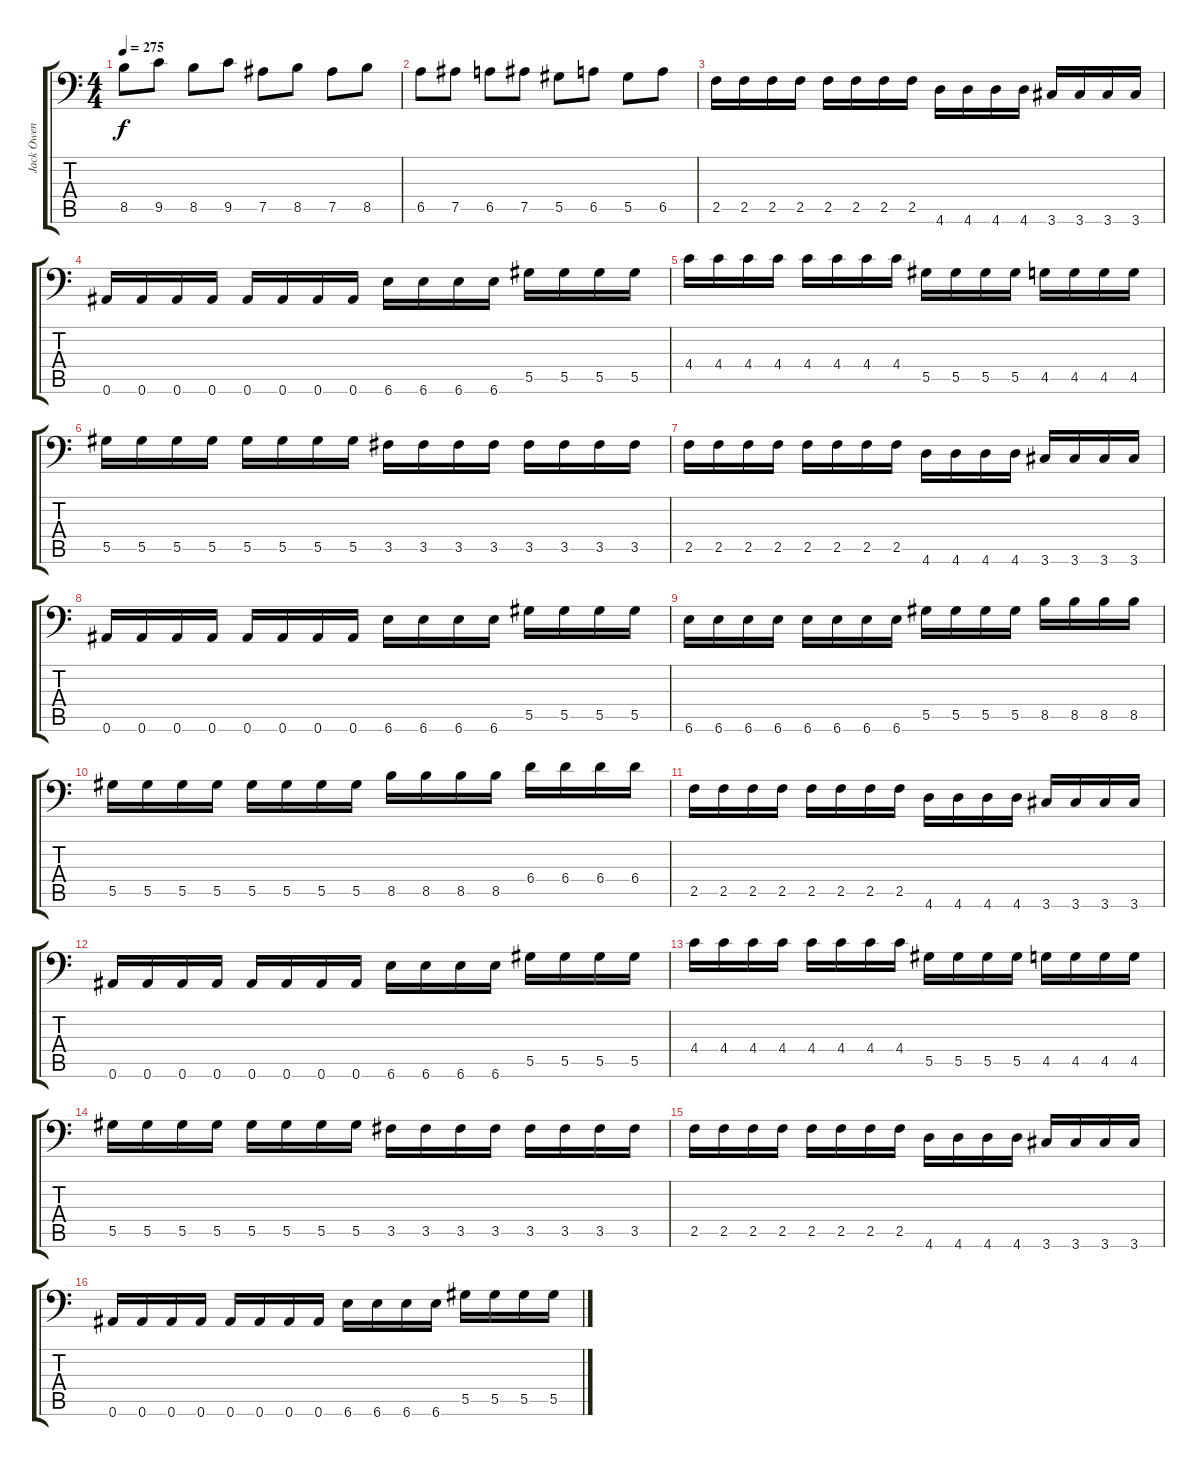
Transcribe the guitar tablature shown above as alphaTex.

\track ("Jack Owen" "Jack Owen") {instrument distortionguitar}
\staff {score tabs}
\tuning (Bb3 F3 Db3 Ab2 Eb2 Bb1) {hide}
\ts (4 4)
\tempo 275
\clef f4
\ks c
8.5.8{dy f} 9.5.8 8.5.8 9.5.8 7.5.8 8.5.8 7.5.8 8.5.8 |
6.5.8 7.5.8 6.5.8 7.5.8 5.5.8 6.5.8 5.5.8 6.5.8 |
2.5.16 2.5.16 2.5.16 2.5.16 2.5.16 2.5.16 2.5.16 2.5.16 4.6.16 4.6.16 4.6.16 4.6.16 3.6.16 3.6.16 3.6.16 3.6.16 |
0.6.16 0.6.16 0.6.16 0.6.16 0.6.16 0.6.16 0.6.16 0.6.16 6.6.16 6.6.16 6.6.16 6.6.16 5.5.16 5.5.16 5.5.16 5.5.16 |
4.4.16 4.4.16 4.4.16 4.4.16 4.4.16 4.4.16 4.4.16 4.4.16 5.5.16 5.5.16 5.5.16 5.5.16 4.5.16 4.5.16 4.5.16 4.5.16 |
5.5.16 5.5.16 5.5.16 5.5.16 5.5.16 5.5.16 5.5.16 5.5.16 3.5.16 3.5.16 3.5.16 3.5.16 3.5.16 3.5.16 3.5.16 3.5.16 |
2.5.16 2.5.16 2.5.16 2.5.16 2.5.16 2.5.16 2.5.16 2.5.16 4.6.16 4.6.16 4.6.16 4.6.16 3.6.16 3.6.16 3.6.16 3.6.16 |
0.6.16 0.6.16 0.6.16 0.6.16 0.6.16 0.6.16 0.6.16 0.6.16 6.6.16 6.6.16 6.6.16 6.6.16 5.5.16 5.5.16 5.5.16 5.5.16 |
6.6.16 6.6.16 6.6.16 6.6.16 6.6.16 6.6.16 6.6.16 6.6.16 5.5.16 5.5.16 5.5.16 5.5.16 8.5.16 8.5.16 8.5.16 8.5.16 |
5.5.16 5.5.16 5.5.16 5.5.16 5.5.16 5.5.16 5.5.16 5.5.16 8.5.16 8.5.16 8.5.16 8.5.16 6.4.16 6.4.16 6.4.16 6.4.16 |
2.5.16 2.5.16 2.5.16 2.5.16 2.5.16 2.5.16 2.5.16 2.5.16 4.6.16 4.6.16 4.6.16 4.6.16 3.6.16 3.6.16 3.6.16 3.6.16 |
0.6.16 0.6.16 0.6.16 0.6.16 0.6.16 0.6.16 0.6.16 0.6.16 6.6.16 6.6.16 6.6.16 6.6.16 5.5.16 5.5.16 5.5.16 5.5.16 |
4.4.16 4.4.16 4.4.16 4.4.16 4.4.16 4.4.16 4.4.16 4.4.16 5.5.16 5.5.16 5.5.16 5.5.16 4.5.16 4.5.16 4.5.16 4.5.16 |
5.5.16 5.5.16 5.5.16 5.5.16 5.5.16 5.5.16 5.5.16 5.5.16 3.5.16 3.5.16 3.5.16 3.5.16 3.5.16 3.5.16 3.5.16 3.5.16 |
2.5.16 2.5.16 2.5.16 2.5.16 2.5.16 2.5.16 2.5.16 2.5.16 4.6.16 4.6.16 4.6.16 4.6.16 3.6.16 3.6.16 3.6.16 3.6.16 |
0.6.16 0.6.16 0.6.16 0.6.16 0.6.16 0.6.16 0.6.16 0.6.16 6.6.16 6.6.16 6.6.16 6.6.16 5.5.16 5.5.16 5.5.16 5.5.16
